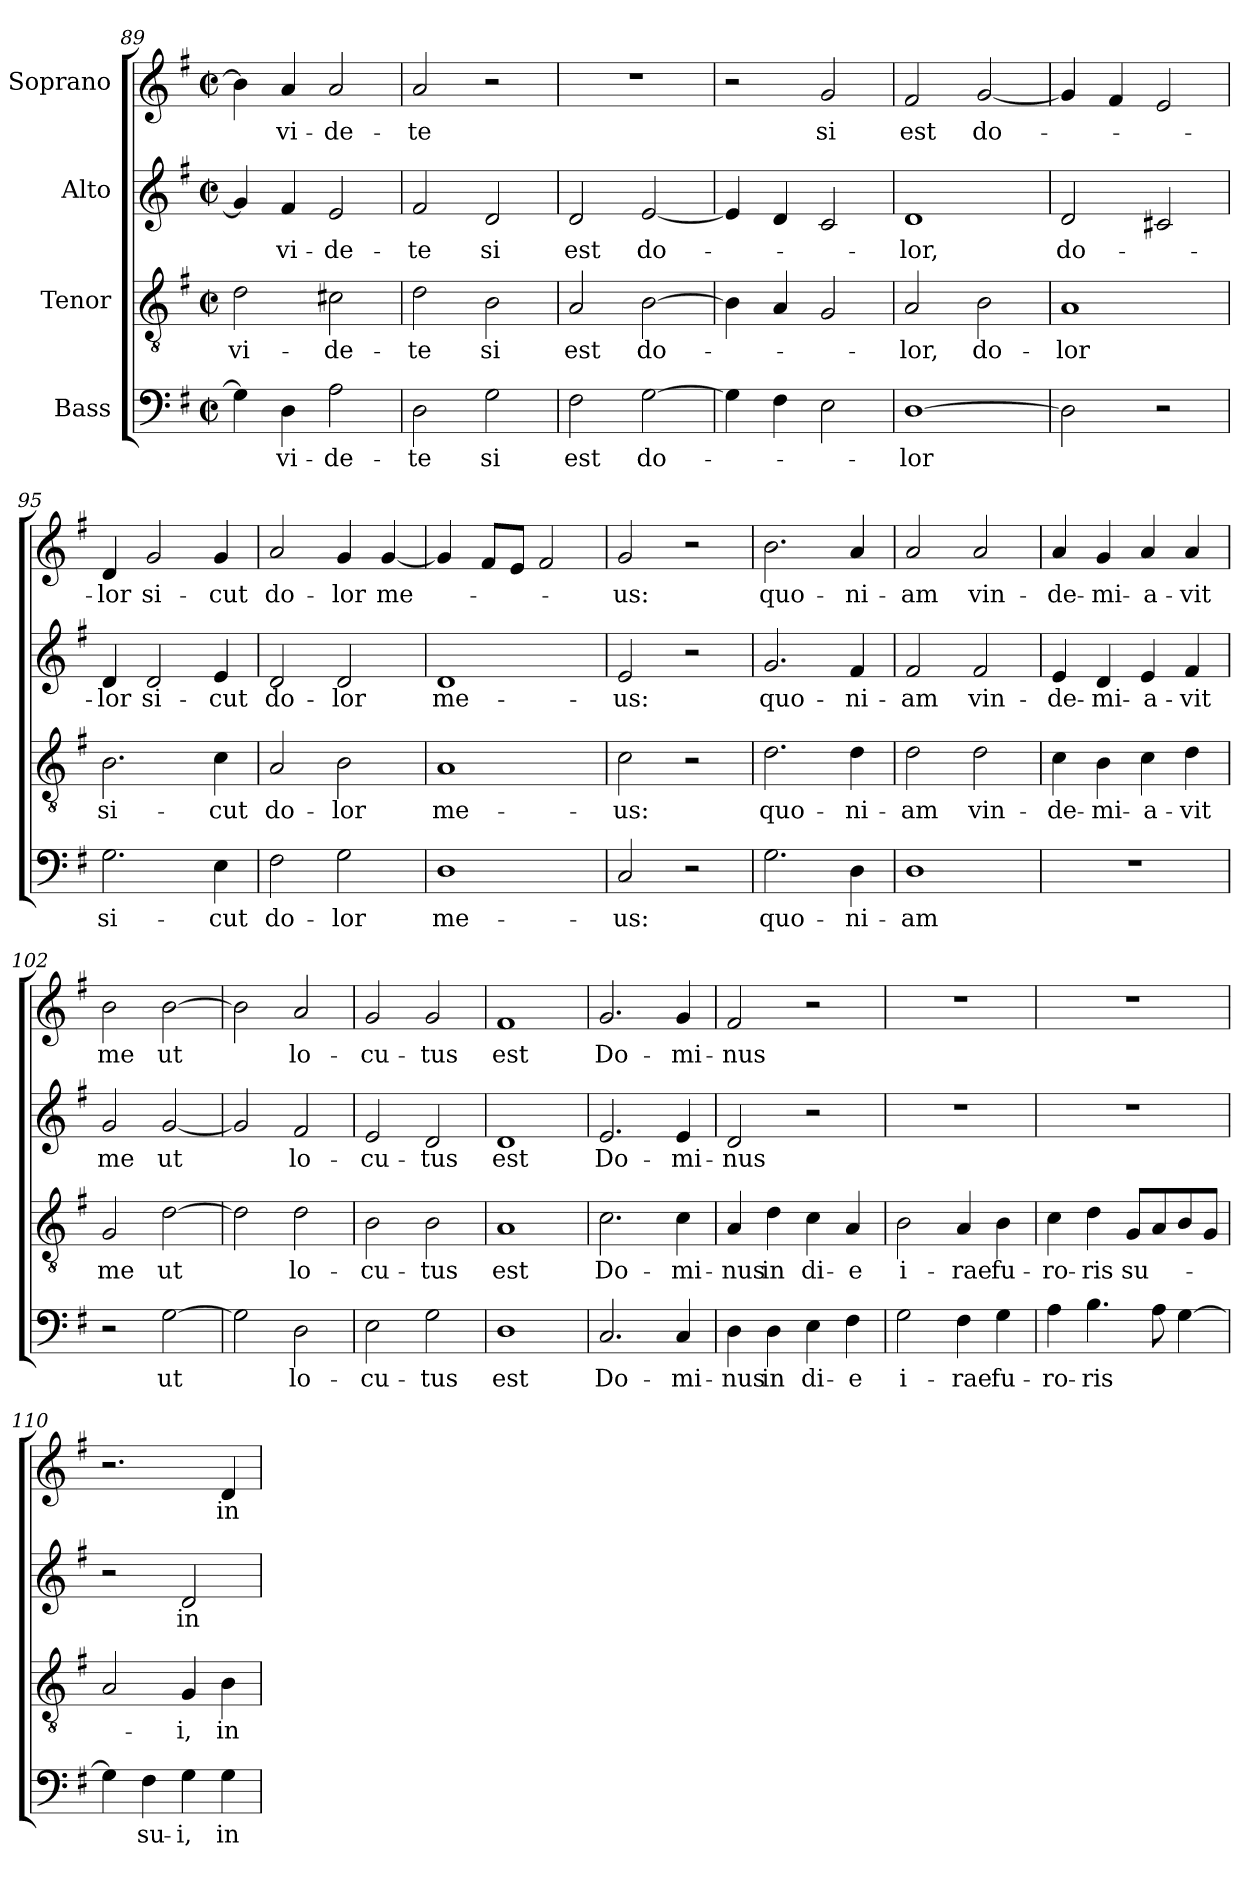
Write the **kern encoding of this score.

**kern	**text	**kern	**text	**kern	**text	**kern	**text
*part4	*part4	*part3	*part3	*part2	*part2	*part1	*part1
*staff4	*staff4	*staff3	*staff3	*staff2	*staff2	*staff1	*staff1
*I"Bass	*	*I"Tenor	*	*I"Alto	*	*I"Soprano	*
*clefF4	*	*clefGv2	*	*clefG2	*	*clefG2	*
*k[f#]	*	*k[f#]	*	*k[f#]	*	*k[f#]	*
*G:	*	*G:	*	*G:	*	*G:	*
*M2/2	*	*M2/2	*	*M2/2	*	*M2/2	*
*met(c|)	*	*met(c|)	*	*met(c|)	*	*met(c|)	*
=89	=89	=89	=89	=89	=89	=89	=89
4G\]	.	2d\	vi-	4g/]	.	4b\]	.
4D\	vi-	.	.	4f#/	vi-	4a/	vi-
2A\	-de-	2c#X\	-de-	2e/	-de-	2a/	-de-
=90	=90	=90	=90	=90	=90	=90	=90
2D\	-te	2d\	-te	2f#/	-te	2a/	-te
2G\	si	2B\	si	2d/	si	2r	.
=91	=91	=91	=91	=91	=91	=91	=91
2F#\	est	2A/	est	2d/	est	1r	.
[2G\	do-	[2B\	do-	[2e/	do-	.	.
=92	=92	=92	=92	=92	=92	=92	=92
4G\]	.	4B\]	.	4e/]	.	2r	.
4F#\	.	4A/	.	4d/	.	.	.
2E\	.	2G/	.	2c/	.	2g/	si
=93	=93	=93	=93	=93	=93	=93	=93
[1D	-lor	2A/	-lor,	1d	-lor,	2f#/	est
.	.	2B\	do-	.	.	[2g/	do-
!!LO:PB:g=z
=94	=94	=94	=94	=94	=94	=94	=94
2D\]	.	1A	-lor	2d/	do-	4g/]	.
.	.	.	.	.	.	4f#/	.
2r	.	.	.	2c#X/	.	2e/	.
=95	=95	=95	=95	=95	=95	=95	=95
2.G\	si-	2.B\	si-	4d/	-lor	4d/	-lor
.	.	.	.	2d/	si-	2g/	si-
4E\	-cut	4c\	-cut	4e/	-cut	4g/	-cut
=96	=96	=96	=96	=96	=96	=96	=96
2F#\	do-	2A/	do-	2d/	do-	2a/	do-
2G\	-lor	2B\	-lor	2d/	-lor	4g/	-lor
.	.	.	.	.	.	[4g/	me-
=97	=97	=97	=97	=97	=97	=97	=97
1D	me-	1A	me-	1d	me-	4g/]	.
.	.	.	.	.	.	8f#/L	.
.	.	.	.	.	.	8e/J	.
.	.	.	.	.	.	2f#/	.
=98	=98	=98	=98	=98	=98	=98	=98
2C/	-us:	2c\	-us:	2e/	-us:	2g/	-us:
2r	.	2r	.	2r	.	2r	.
=99	=99	=99	=99	=99	=99	=99	=99
2.G\	quo-	2.d\	quo-	2.g/	quo-	2.b\	quo-
4D\	-ni-	4d\	-ni-	4f#/	-ni-	4a/	-ni-
=100	=100	=100	=100	=100	=100	=100	=100
1D	-am	2d\	-am	2f#/	-am	2a/	-am
.	.	2d\	vin-	2f#/	vin-	2a/	vin-
!!LO:LB:g=z
=101	=101	=101	=101	=101	=101	=101	=101
1r	.	4c\	-de-	4e/	-de-	4a/	-de-
.	.	4B\	-mi-	4d/	-mi-	4g/	-mi-
.	.	4c\	-a-	4e/	-a-	4a/	-a-
.	.	4d\	-vit	4f#/	-vit	4a/	-vit
=102	=102	=102	=102	=102	=102	=102	=102
2r	.	2G/	me	2g/	me	2b\	me
[2G\	ut	[2d\	ut	[2g/	ut	[2b\	ut
=103	=103	=103	=103	=103	=103	=103	=103
2G\]	.	2d\]	.	2g/]	.	2b\]	.
2D\	lo-	2d\	lo-	2f#/	lo-	2a/	lo-
=104	=104	=104	=104	=104	=104	=104	=104
2E\	-cu-	2B\	-cu-	2e/	-cu-	2g/	-cu-
2G\	-tus	2B\	-tus	2d/	-tus	2g/	-tus
=105	=105	=105	=105	=105	=105	=105	=105
1D	est	1A	est	1d	est	1f#	est
=106	=106	=106	=106	=106	=106	=106	=106
2.C/	Do-	2.c\	Do-	2.e/	Do-	2.g/	Do-
4C/	-mi-	4c\	-mi-	4e/	-mi-	4g/	-mi-
=107	=107	=107	=107	=107	=107	=107	=107
4D\	-nus	4A/	-nus	2d/	-nus	2f#/	-nus
4D\	in	4d\	in	.	.	.	.
4E\	di-	4c\	di-	2r	.	2r	.
4F#\	-e	4A/	-e	.	.	.	.
=108	=108	=108	=108	=108	=108	=108	=108
2G\	i-	2B\	i-	1r	.	1r	.
4F#\	-rae	4A/	-rae	.	.	.	.
4G\	fu-	4B\	fu-	.	.	.	.
!!LO:LB:g=z
=109	=109	=109	=109	=109	=109	=109	=109
4A\	-ro-	4c\	-ro-	1r	.	1r	.
4.B\	-ris	4d\	-ris	.	.	.	.
.	.	8G/L	su-	.	.	.	.
8A\	.	8A/	.	.	.	.	.
[4G\	.	8B/	.	.	.	.	.
.	.	8G/J	.	.	.	.	.
=110	=110	=110	=110	=110	=110	=110	=110
4G\]	.	2A/	.	2r	.	2.r	.
4F#\	su-	.	.	.	.	.	.
4G\	-i,	4G/	-i,	2d/	in	.	.
4G\	in	4B\	in	.	.	4d/	in
=	=	=	=	=	=	=	=
*-	*-	*-	*-	*-	*-	*-	*-
